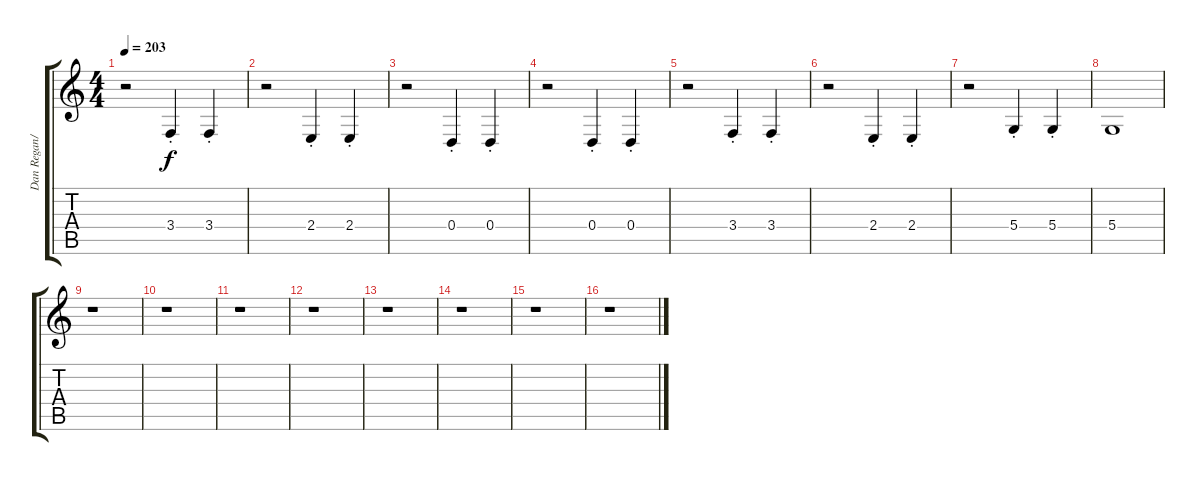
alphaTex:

\track ("Dan Regan/Grant Barry" "Dan Regan/") {instrument trombone}
\staff {score tabs}
\tuning (E4 B3 G3 D3 A2 E2) {hide}
\ts (4 4)
\tempo 203
\clef g2
\ks c
r.2{dy f} 3.4{st}.4 3.4{st}.4 |
r.2 2.4{st}.4 2.4{st}.4 |
r.2 0.4{st}.4 0.4{st}.4 |
r.2 0.4{st}.4 0.4{st}.4 |
r.2 3.4{st}.4 3.4{st}.4 |
r.2 2.4{st}.4 2.4{st}.4 |
r.2 5.4{st}.4 5.4{st}.4 |
5.4.1 |
r.1 |
r.1 |
r.1 |
r.1 |
r.1 |
r.1 |
r.1 |
r.1
